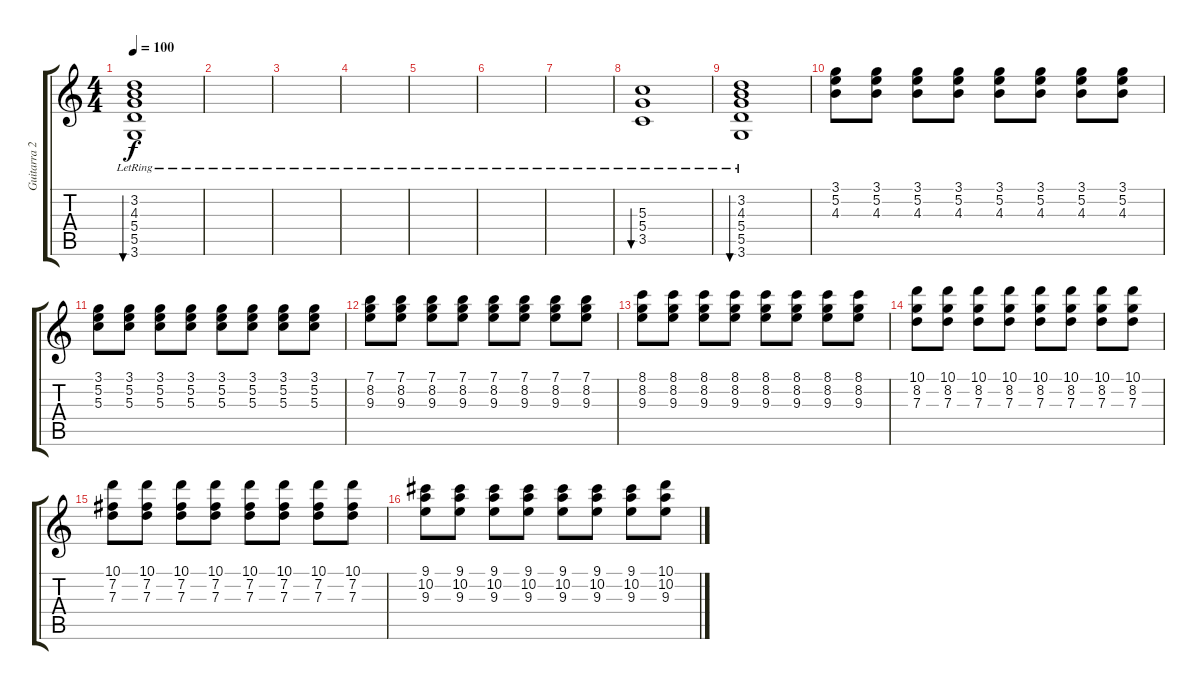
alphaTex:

\track ("Guitarra 2" "Guitarra 2") {instrument electricguitarclean}
\staff {score tabs}
\tuning (E4 B3 G3 D3 A2 E2) {hide}
\ts (4 4)
\tempo 100
\clef g2
\ks c
(3.2 4.3{lr} 5.4{lr} 5.5{lr} 3.6).1{bu 240 dy f} |
|
|
|
|
|
|
(5.3{lr} 5.4{lr} 3.5{lr}).1{bu 240} |
(3.2 4.3{lr} 5.4{lr} 5.5{lr} 3.6).1{bu 240} |
(3.1 5.2 4.3).8 (3.1 5.2 4.3).8 (3.1 5.2 4.3).8 (3.1 5.2 4.3).8 (3.1 5.2 4.3).8 (3.1 5.2 4.3).8 (3.1 5.2 4.3).8 (3.1 5.2 4.3).8 |
(3.1 5.2 5.3).8 (3.1 5.2 5.3).8 (3.1 5.2 5.3).8 (3.1 5.2 5.3).8 (3.1 5.2 5.3).8 (3.1 5.2 5.3).8 (3.1 5.2 5.3).8 (3.1 5.2 5.3).8 |
(7.1 8.2 9.3).8 (7.1 8.2 9.3).8 (7.1 8.2 9.3).8 (7.1 8.2 9.3).8 (7.1 8.2 9.3).8 (7.1 8.2 9.3).8 (7.1 8.2 9.3).8 (7.1 8.2 9.3).8 |
(8.1 8.2 9.3).8 (8.1 8.2 9.3).8 (8.1 8.2 9.3).8 (8.1 8.2 9.3).8 (8.1 8.2 9.3).8 (8.1 8.2 9.3).8 (8.1 8.2 9.3).8 (8.1 8.2 9.3).8 |
(10.1 8.2 7.3).8 (10.1 8.2 7.3).8 (10.1 8.2 7.3).8 (10.1 8.2 7.3).8 (10.1 8.2 7.3).8 (10.1 8.2 7.3).8 (10.1 8.2 7.3).8 (10.1 8.2 7.3).8 |
(10.1 7.2 7.3).8 (10.1 7.2 7.3).8 (10.1 7.2 7.3).8 (10.1 7.2 7.3).8 (10.1 7.2 7.3).8 (10.1 7.2 7.3).8 (10.1 7.2 7.3).8 (10.1 7.2 7.3).8 |
(9.1 10.2 9.3).8 (9.1 10.2 9.3).8 (9.1 10.2 9.3).8 (9.1 10.2 9.3).8 (9.1 10.2 9.3).8 (9.1 10.2 9.3).8 (9.1 10.2 9.3).8 (10.1 10.2 9.3).8
